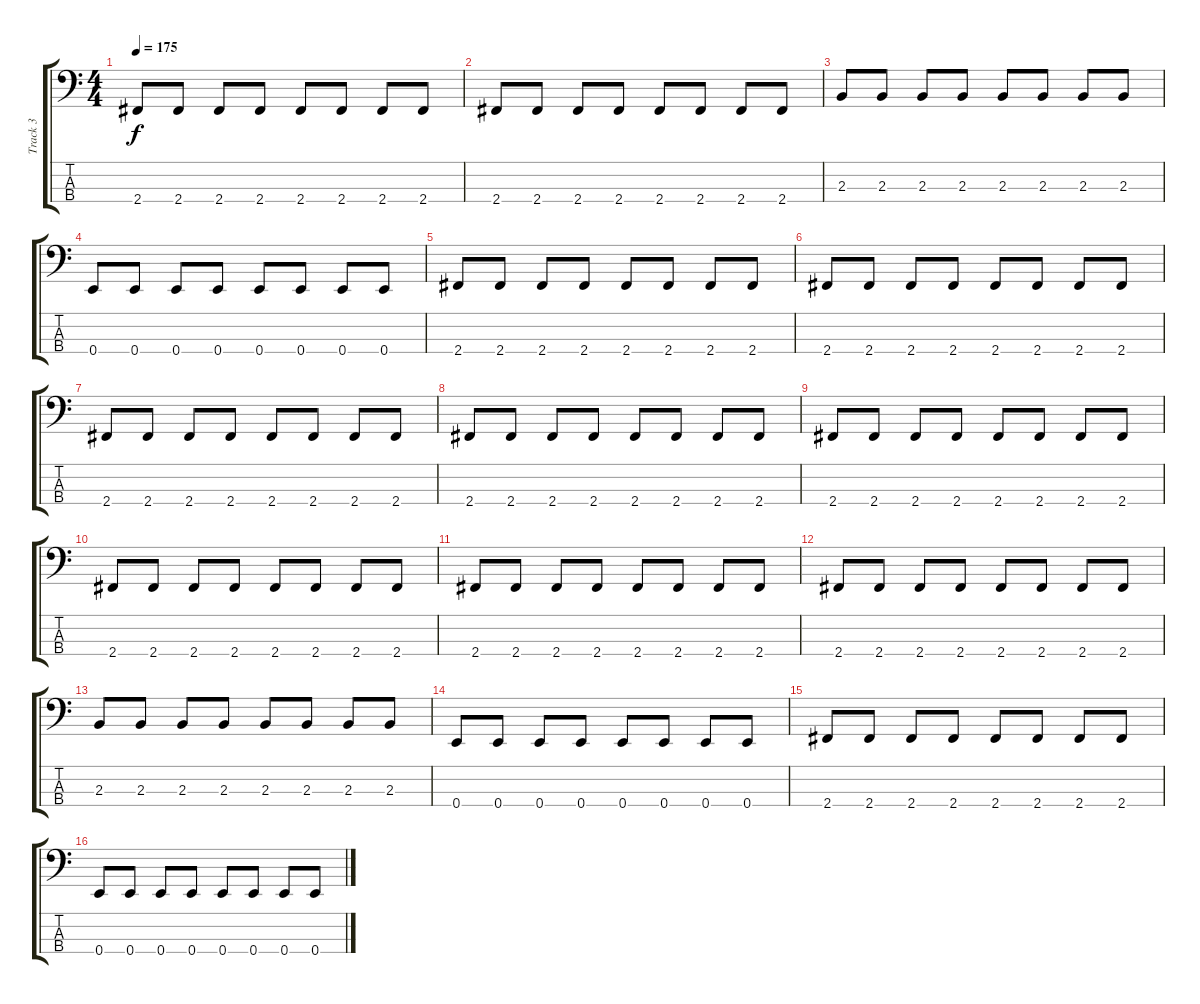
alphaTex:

\track ("Track 3" "Track 3") {instrument electricbasspick}
\staff {score tabs}
\tuning (G2 D2 A1 E1) {hide}
\ts (4 4)
\tempo 175
\clef f4
\ks c
2.4.8{dy f} 2.4.8 2.4.8 2.4.8 2.4.8 2.4.8 2.4.8 2.4.8 |
2.4.8 2.4.8 2.4.8 2.4.8 2.4.8 2.4.8 2.4.8 2.4.8 |
2.3.8 2.3.8 2.3.8 2.3.8 2.3.8 2.3.8 2.3.8 2.3.8 |
0.4.8 0.4.8 0.4.8 0.4.8 0.4.8 0.4.8 0.4.8 0.4.8 |
2.4.8 2.4.8 2.4.8 2.4.8 2.4.8 2.4.8 2.4.8 2.4.8 |
2.4.8 2.4.8 2.4.8 2.4.8 2.4.8 2.4.8 2.4.8 2.4.8 |
2.4.8 2.4.8 2.4.8 2.4.8 2.4.8 2.4.8 2.4.8 2.4.8 |
2.4.8 2.4.8 2.4.8 2.4.8 2.4.8 2.4.8 2.4.8 2.4.8 |
2.4.8 2.4.8 2.4.8 2.4.8 2.4.8 2.4.8 2.4.8 2.4.8 |
2.4.8 2.4.8 2.4.8 2.4.8 2.4.8 2.4.8 2.4.8 2.4.8 |
2.4.8 2.4.8 2.4.8 2.4.8 2.4.8 2.4.8 2.4.8 2.4.8 |
2.4.8 2.4.8 2.4.8 2.4.8 2.4.8 2.4.8 2.4.8 2.4.8 |
2.3.8 2.3.8 2.3.8 2.3.8 2.3.8 2.3.8 2.3.8 2.3.8 |
0.4.8 0.4.8 0.4.8 0.4.8 0.4.8 0.4.8 0.4.8 0.4.8 |
2.4.8 2.4.8 2.4.8 2.4.8 2.4.8 2.4.8 2.4.8 2.4.8 |
0.4.8 0.4.8 0.4.8 0.4.8 0.4.8 0.4.8 0.4.8 0.4.8
